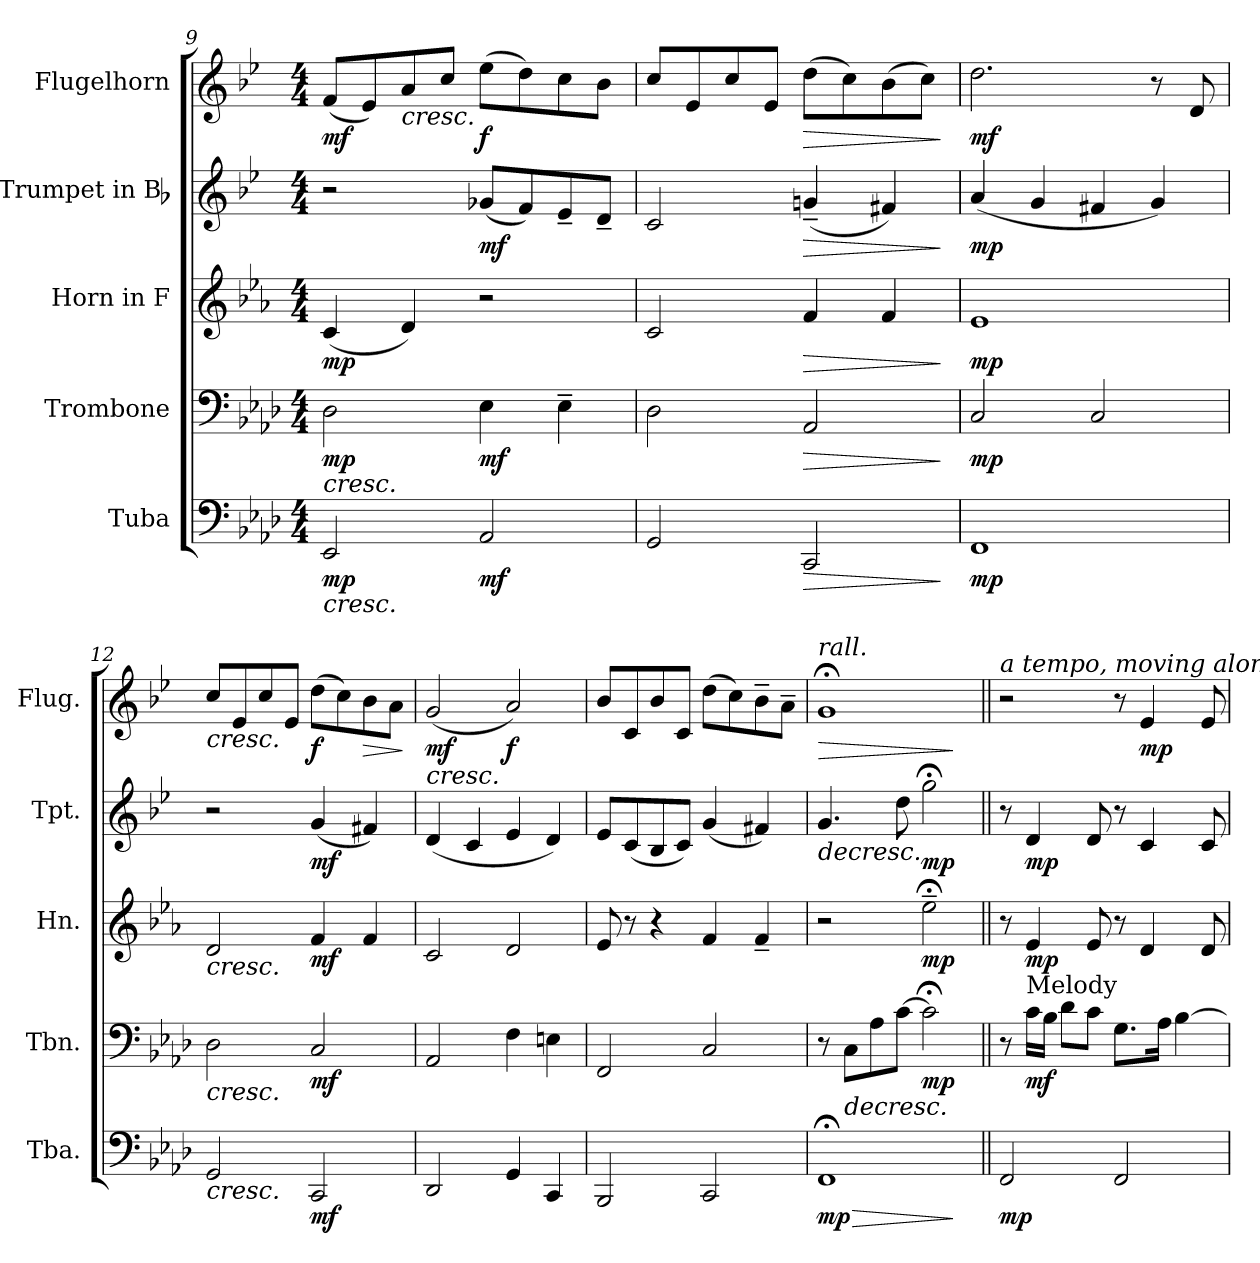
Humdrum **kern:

**kern	**dynam	**kern	**dynam	**kern	**dynam	**kern	**dynam	**kern	**dynam
*part5	*part5	*part4	*part4	*part3	*part3	*part2	*part2	*part1	*part1
*staff5	*staff5	*staff4	*staff4	*staff3	*staff3	*staff2	*staff2	*staff1	*staff1
*I"Tuba	*	*I"Trombone	*	*I"Horn in F	*	*I"Trumpet in Bb	*	*I"Flugelhorn	*
*I'Tba.	*	*I'Tbn.	*	*I'Hn.	*	*I'Tpt.	*	*I'Flug.	*
*clefF4	*	*clefF4	*	*clefG2	*	*clefG2	*	*clefG2	*
*	*	*	*	*ITrd4c7	*	*ITrd1c2	*	*ITrd4c7	*
*k[b-e-a-d-]	*	*k[b-e-a-d-]	*	*k[b-e-a-d-]	*	*k[b-e-a-d-]	*	*k[b-e-a-]	*
*M4/4	*	*M4/4	*	*M4/4	*	*M4/4	*	*M4/4	*
=9	=9	=9	=9	=9	=9	=9	=9	=9	=9
!	!LO:HP:b	!	!LO:HP:b	!	!	!	!	!	!
!	!LO:DY:n=1:b	!	!LO:DY:n=1:b	!	!LO:DY:b	!	!	!	!LO:DY:b
2EE-/	< mp	2D-\	< mp	(4F/	mp	2r	.	(8B-/L	mf
.	.	.	.	.	.	.	.	8A-/)	.
!	!	!	!	!	!	!	!	!	!LO:HP:b
.	.	.	.	4G/)	.	.	.	8d/	<
.	.	.	.	.	.	.	.	8f/J	.
!	!LO:DY:n=2:b	!	!LO:DY:n=2:b	!	!	!	!LO:DY:b	!	!LO:DY:b
2AA-/	mf	4E-\	mf	2r	.	(8f-X/L	mf	(8a-\L	f
.	.	.	.	.	.	8e-/)	.	8g\)	.
.	.	4E-~\	.	.	.	8d-~/	.	8f\	.
.	.	.	.	.	.	8c~/J	.	8e-\J	.
.	[	.	[	.	.	.	.	.	[
!!LO:PB:g=z
=10	=10	=10	=10	=10	=10	=10	=10	=10	=10
2GG/	.	2D-\	.	2F/	.	2B-/	.	8f/L	.
.	.	.	.	.	.	.	.	8A-/	.
.	.	.	.	.	.	.	.	8f/	.
.	.	.	.	.	.	.	.	8A-/J	.
!	!LO:HP:b	!	!LO:HP:b	!	!LO:HP:b	!	!LO:HP:b	!	!LO:HP:b
2CC/	>	2AA-/	>	4B-/	>	(4fn~/	>	(8g\L	>
.	.	.	.	.	.	.	.	8f\)	.
.	.	.	.	4B-/	.	4en/)	.	(8e-\	.
.	.	.	.	.	.	.	.	8f\J)	.
.	]	.	]	.	]	.	]	.	]
=11	=11	=11	=11	=11	=11	=11	=11	=11	=11
!	!LO:DY:b	!	!LO:DY:b	!	!LO:DY:b	!	!LO:DY:b	!	!LO:DY:b
1FF	mp	2C/	mp	1A-	mp	(4g/	mp	2.g\	mf
.	.	.	.	.	.	4f/	.	.	.
.	.	2C/	.	.	.	4en/	.	.	.
.	.	.	.	.	.	4f/)	.	8r	.
.	.	.	.	.	.	.	.	8G/	.
=12	=12	=12	=12	=12	=12	=12	=12	=12	=12
!	!LO:HP:b	!	!LO:HP:b	!	!LO:HP:b	!	!	!	!LO:HP:b
2GG/	<	2D-\	<	2G/	<	2r	.	8f/L	<
.	.	.	.	.	.	.	.	8A-/	.
.	.	.	.	.	.	.	.	8f/	.
.	.	.	.	.	.	.	.	8A-/J	.
!	!LO:DY:b	!	!LO:DY:b	!	!LO:DY:b	!	!LO:DY:b	!	!LO:DY:b
2CC/	mf	2C/	mf	4B-/	mf	(4f/	mf	(8g\L	f
.	.	.	.	.	.	.	.	8f\)	.
!	!	!	!	!	!	!	!	!	!LO:HP:b
.	.	.	.	4B-/	.	4en/)	.	8e-\	>
.	.	.	.	.	.	.	.	8d\J	.
.	[	.	[	.	[	.	.	.	[ ]
=13	=13	=13	=13	=13	=13	=13	=13	=13	=13
!	!	!	!	!	!	!	!	!	!LO:HP:b
!	!	!	!	!	!	!	!	!	!LO:DY:n=1:b
2DD-/	.	2AA-/	.	2F/	.	(4c/	.	(2c/	< mf
.	.	.	.	.	.	4B-/	.	.	.
!	!	!	!	!	!	!	!	!	!LO:DY:n=2:b
4GG/	.	4F\	.	2G/	.	4d-/	.	2d/)	f
4CC/	.	4En\	.	.	.	4c/)	.	.	.
.	.	.	.	.	.	.	.	.	[
=14	=14	=14	=14	=14	=14	=14	=14	=14	=14
2BBB-/	.	2FF/	.	8A-/	.	8d-/L	.	8e-/L	.
.	.	.	.	8r	.	(8B-/	.	8F/	.
.	.	.	.	4r	.	8A-/	.	8e-/	.
.	.	.	.	.	.	8B-/J)	.	8F/J	.
2CC/	.	2C/	.	4B-/	.	(4f/	.	(8g\L	.
.	.	.	.	.	.	.	.	8f\)	.
.	.	.	.	4B-~/	.	4en/)	.	8e-~\	.
.	.	.	.	.	.	.	.	8d~\J	.
!!LO:LB:g=z
=15	=15	=15	=15	=15	=15	=15	=15	=15	=15
*	*	*	*	*	*	*	*	*MM44	*
!	!	!	!	!	!	!	!	!LO:TX:a:i:t=rall.	!
!	!LO:HP:b	!	!	!	!	!	!LO:HP:b	!	!LO:HP:b
!	!LO:DY:n=1:b	!	!	!	!	!	!	!	!LO:DY:n=1:b
!	!	!	!	!	!	!	!	!	!LO:DY:n=2:b
1FF;<	> mp	8r	.	2r	.	4.f/	>	1c;<	> mf mp
!	!	!	!LO:HP:b	!	!	!	!	!	!
.	.	8C\L	>	.	.	.	.	.	.
.	.	8A-\	.	.	.	.	.	.	.
.	.	[8c\J	.	.	.	8cc\	.	.	.
!	!	!	!LO:DY:b	!	!LO:DY:b	!	!LO:DY:b	!	!
.	.	2c;<\]	mp	2a-;<~\	mp	2ff;<\	mp	.	.
.	]	.	]	.	.	.	]	.	]
=16||	=16||	=16||	=16||	=16||	=16||	=16||	=16||	=16||	=16||
!!LO:REH:place=s1:a:B:fs=19.9975:t=B
*	*	*	*	*	*	*	*	*MM52	*
!	!	!	!	!	!	!	!	!LO:TX:a:i:t=a tempo, moving along	!
!	!LO:DY:b	!	!	!	!	!	!	!	!
2FF/	mp	8r	.	8r	.	8r	.	2r	.
!	!	!LO:TX:a:t=Melody	!	!	!	!	!	!	!
!	!	!	!LO:DY:b	!	!LO:DY:b	!	!LO:DY:b	!	!
.	.	16c\LL	mf	4A-/	mp	4c/	mp	.	.
.	.	16B-\JJ	.	.	.	.	.	.	.
.	.	8d-\L	.	.	.	.	.	.	.
.	.	8c\J	.	8A-/	.	8c/	.	.	.
2FF/	.	8.G\L	.	8r	.	8r	.	8r	.
!	!	!	!	!	!	!	!	!	!LO:DY:b
.	.	.	.	4G/	.	4B-/	.	4A-/	mp
.	.	16A-\Jk	.	.	.	.	.	.	.
.	.	[4B-\	.	.	.	.	.	.	.
.	.	.	.	8G/	.	8B-/	.	8A-/	.
=	=	=	=	=	=	=	=	=	=
*-	*-	*-	*-	*-	*-	*-	*-	*-	*-
